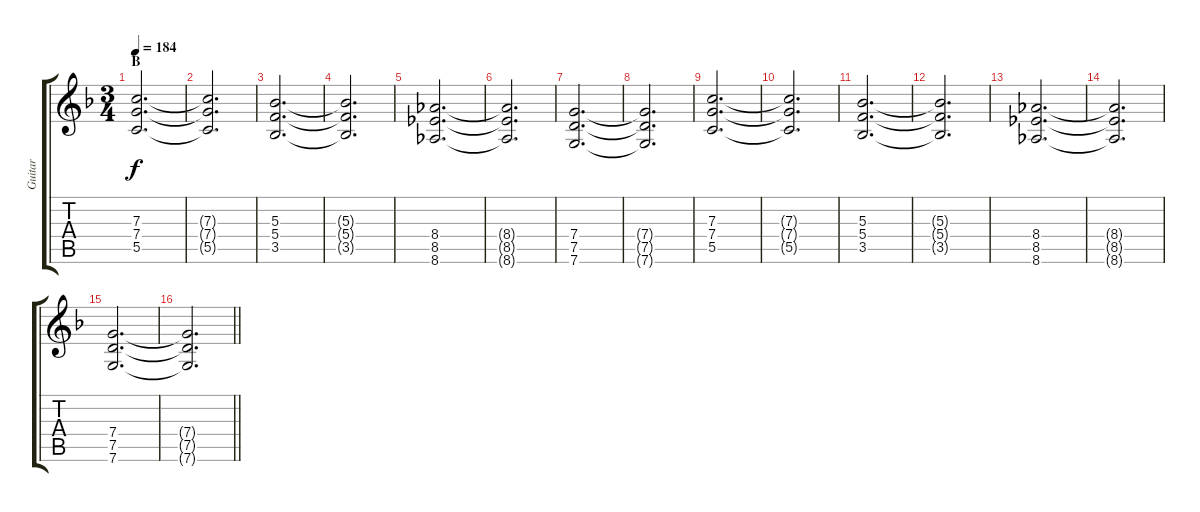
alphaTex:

\track ("Guitar" "Guitar") {instrument distortionguitar}
\staff {score tabs}
\tuning (D4 A3 F3 C3 G2 C2) {hide}
\ts (3 4)
\section ("" "B")
\tempo 184
\clef g2
\ks f
(7.3 7.4 5.5).2{d dy f} |
(7.3{t} 7.4{t} 5.5{t}).2{d} |
(5.3 5.4 3.5).2{d} |
(5.3{t} 5.4{t} 3.5{t}).2{d} |
(8.4 8.5 8.6).2{d} |
(8.4{t} 8.5{t} 8.6{t}).2{d} |
(7.4 7.5 7.6).2{d} |
(7.4{t} 7.5{t} 7.6{t}).2{d} |
(7.3 7.4 5.5).2{d} |
(7.3{t} 7.4{t} 5.5{t}).2{d} |
(5.3 5.4 3.5).2{d} |
(5.3{t} 5.4{t} 3.5{t}).2{d} |
(8.4 8.5 8.6).2{d} |
(8.4{t} 8.5{t} 8.6{t}).2{d} |
(7.4 7.5 7.6).2{d} |
\barLineRight lightlight
(7.4{t} 7.5{t} 7.6{t}).2{d}
